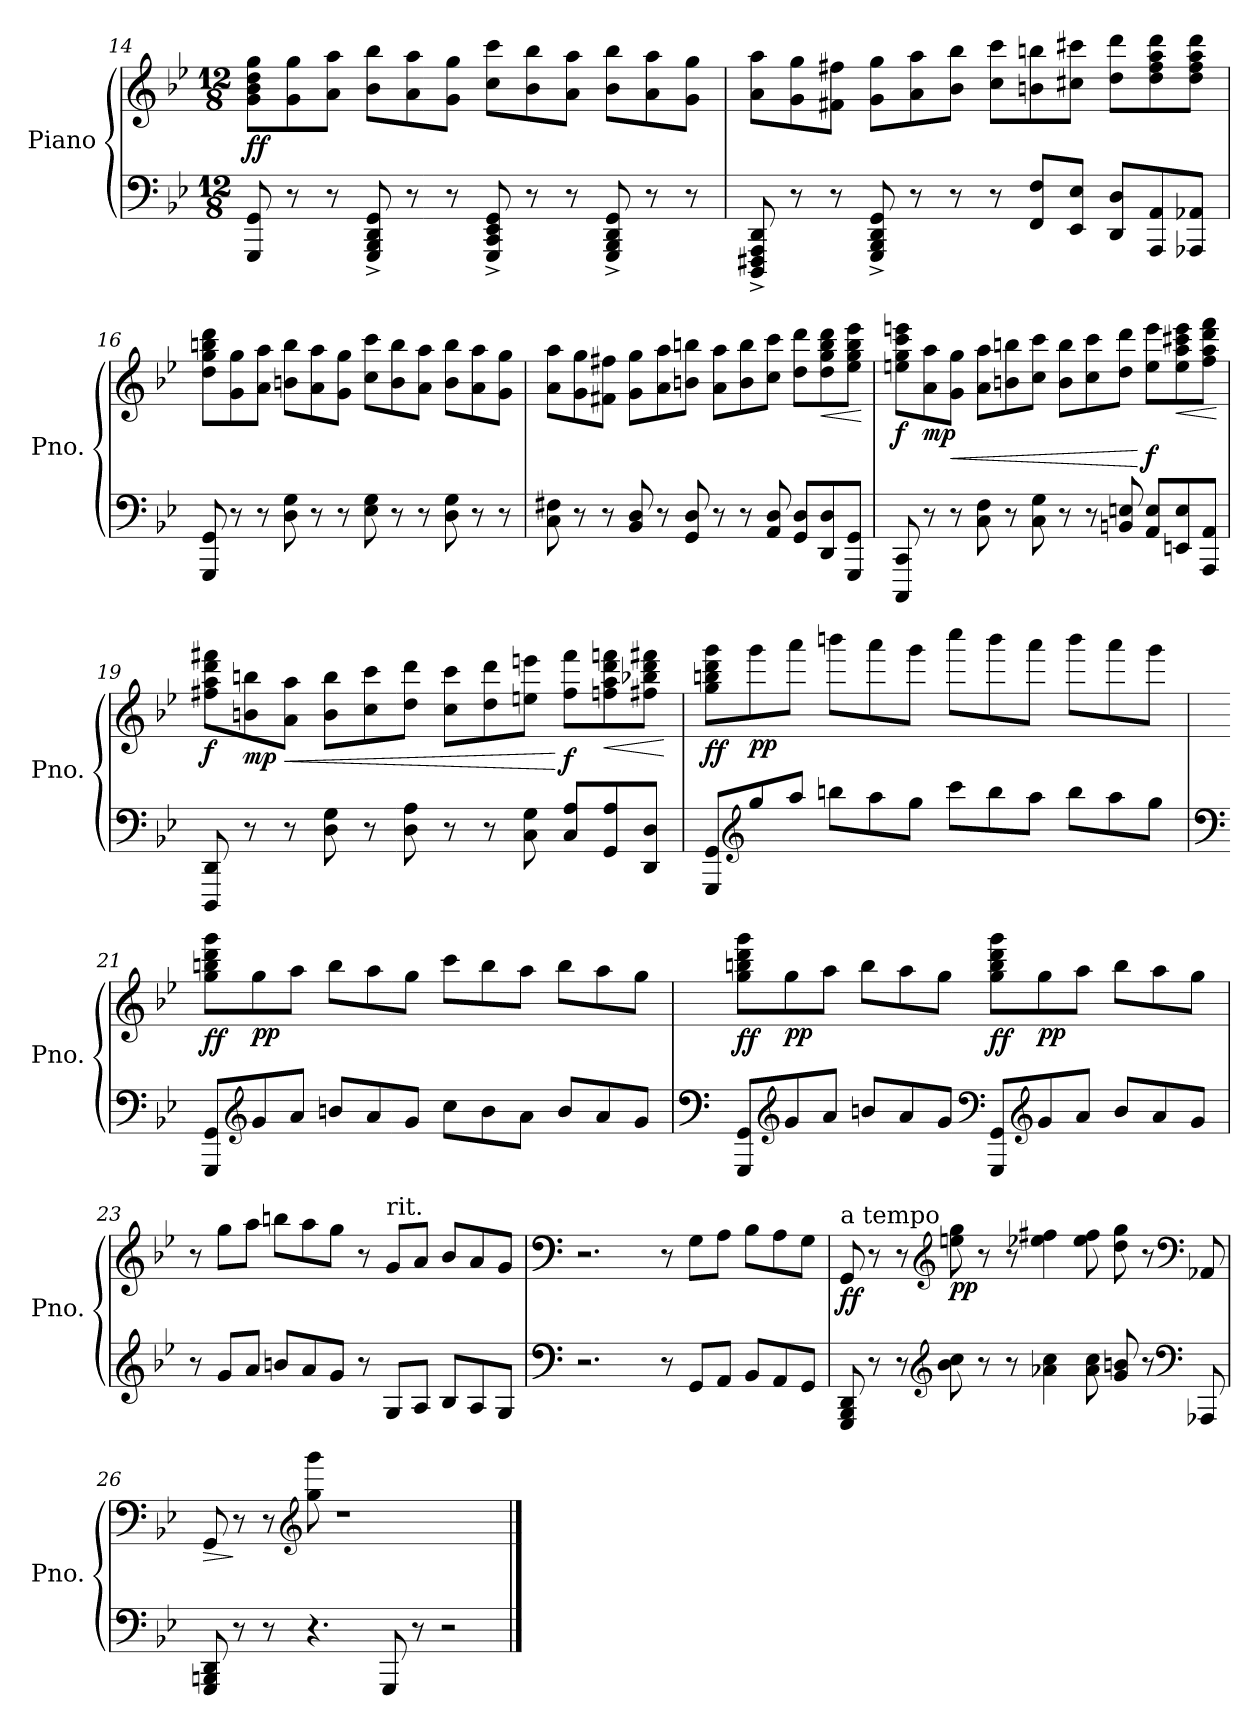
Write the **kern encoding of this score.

**kern	**kern	**dynam
*part1	*part1	*part1
*staff2	*staff1	*staff1/2
*I"Piano	*	*
*I'Pno.	*	*
*clefF4	*clefG2	*
*k[b-e-]	*k[b-e-]	*
*M12/8	*M12/8	*
=14	=14	=14
!	!	!LO:DY:b
8GGG/ 8GG/	8g\ 8b-\ 8dd\ 8gg\L	ff
8r	8g\ 8gg\	.
8r	8a\ 8aa\J	.
8GGG/^ 8BBB-/^ 8DD/^ 8GG/^	8b-\ 8bb-\L	.
8r	8a\ 8aa\	.
8r	8g\ 8gg\J	.
8GGG/^ 8CC/^ 8EE-/^ 8GG/^	8cc\ 8ccc\L	.
8r	8b-\ 8bb-\	.
8r	8a\ 8aa\J	.
8GGG/^ 8BBB-/^ 8DD/^ 8GG/^	8b-\ 8bb-\L	.
8r	8a\ 8aa\	.
8r	8g\ 8gg\J	.
!!LO:PB:g=z
=15	=15	=15
8DDD/^ 8FFF#X/^ 8AAA/^ 8DD/^	8a\ 8aa\L	.
8r	8g\ 8gg\	.
8r	8f#X\ 8ff#X\J	.
8GGG/^ 8BBB-/^ 8DD/^ 8GG/^	8g\ 8gg\L	.
8r	8a\ 8aa\	.
8r	8b-\ 8bb-\J	.
8r	8cc\ 8ccc\L	.
8FF/ 8F/L	8bn\ 8bbn\	.
8EE-/ 8E-/J	8cc#X\ 8ccc#X\J	.
8DD/ 8D/L	8dd\ 8ddd\L	.
8AAA/ 8AA/	8dd\ 8ff#\ 8aa\ 8ddd\	.
8AAA-X/ 8AA-X/J	8dd\ 8ff#\ 8aa\ 8ddd\J	.
=16	=16	=16
8GGG/ 8GG/	8dd\ 8gg\ 8bbn\ 8ddd\L	.
8r	8g\ 8gg\	.
8r	8a\ 8aa\J	.
8D\ 8G\	8bn\ 8bb\L	.
8r	8a\ 8aa\	.
8r	8g\ 8gg\J	.
8E-\ 8G\	8cc\ 8ccc\L	.
8r	8b\ 8bb\	.
8r	8a\ 8aa\J	.
8D\ 8G\	8b\ 8bb\L	.
8r	8a\ 8aa\	.
8r	8g\ 8gg\J	.
!!LO:LB:g=z
=17	=17	=17
8C\ 8F#X\	8a\ 8aa\L	.
8r	8g\ 8gg\	.
8r	8f#X\ 8ff#X\J	.
8BB-/ 8D/	8g\ 8gg\L	.
8r	8a\ 8aa\	.
8GG/ 8D/	8bn\ 8bbn\J	.
8r	8a\ 8aa\L	.
8r	8b\ 8bb\	.
8AA/ 8D/	8cc\ 8ccc\J	.
8GG/ 8D/L	8dd\ 8ddd\L	.
!	!	!LO:HP:b
8DD/ 8D/	8dd\ 8gg\ 8bb\ 8ddd\	<
8GGG/ 8GG/J	8ee-\ 8gg\ 8bb\ 8eee-\J	.
.	.	[
=18	=18	=18
!	!	!LO:DY:b
8CCC/ 8CC/	8een\ 8gg\ 8ccc\ 8eeen\L	f
!	!	!LO:DY:b
8r	8a\ 8aa\	mp
!	!	!LO:HP:b
8r	8g\ 8gg\J	<
8C\ 8F\	8a\ 8aa\L	.
8r	8bn\ 8bbn\	.
8C\ 8G\	8cc\ 8ccc\J	.
8r	8b\ 8bb\L	.
8r	8cc\ 8ccc\	.
8BBn/ 8En/	8dd\ 8ddd\J	.
!	!	!LO:DY:n=1:b
8AA/ 8E/L	8ee\ 8eee\L	[ f
!	!	!LO:HP:b
8EEn/ 8E/	8ee\ 8aa\ 8ccc#X\ 8eee\	<
8AAA/ 8AA/J	8ff\ 8aa\ 8ddd\ 8fff\J	.
.	.	[
!!LO:LB:g=z
=19	=19	=19
!	!	!LO:DY:b
8DDD/ 8DD/	8ff#X\ 8aa\ 8ddd\ 8fff#X\L	f
!	!	!LO:DY:b
8r	8bn\ 8bbn\	mp
!	!	!LO:HP:b
8r	8a\ 8aa\J	<
8D\ 8G\	8b\ 8bb\L	.
8r	8cc\ 8ccc\	.
8D\ 8A\	8dd\ 8ddd\J	.
8r	8cc\ 8ccc\L	.
8r	8dd\ 8ddd\	.
8C\ 8G\	8een\ 8eeen\J	.
!	!	!LO:DY:n=1:b
8C/ 8A/L	8ff#\ 8fff#\L	[ f
!	!	!LO:HP:b
8GG/ 8A/	8ffn\ 8aa\ 8ddd\ 8fffn\	<
8DD/ 8D/J	8ff#X\ 8bb-X\ 8ddd\ 8fff#X\J	.
.	.	[
=20	=20	=20
!	!	!LO:DY:b
8GGG/ 8GG/L	8gg\ 8bbn\ 8ddd\ 8ggg\L	ff
*clefG2	*	*
!	!	!LO:DY:b
8gg/	8ggg\	pp
8aa/J	8aaa\J	.
8bbn\L	8bbbn\L	.
8aa\	8aaa\	.
8gg\J	8ggg\J	.
8ccc\L	8cccc\L	.
8bb\	8bbb\	.
8aa\J	8aaa\J	.
8bb\L	8bbb\L	.
8aa\	8aaa\	.
8gg\J	8ggg\J	.
!!LO:LB:g=z
=21	=21	=21
*clefF4	*	*
!	!	!LO:DY:b
8GGG/ 8GG/L	8gg\ 8bbn\ 8ddd\ 8ggg\L	ff
*clefG2	*	*
!	!	!LO:DY:b
8g/	8gg\	pp
8a/J	8aa\J	.
8bn/L	8bb\L	.
8a/	8aa\	.
8g/J	8gg\J	.
8cc\L	8ccc\L	.
8b\	8bb\	.
8a\J	8aa\J	.
8b/L	8bb\L	.
8a/	8aa\	.
8g/J	8gg\J	.
=22	=22	=22
*clefF4	*	*
!	!	!LO:DY:b
8GGG/ 8GG/L	8gg\ 8bbn\ 8ddd\ 8ggg\L	ff
*clefG2	*	*
!	!	!LO:DY:b
8g/	8gg\	pp
8a/J	8aa\J	.
8bn/L	8bb\L	.
8a/	8aa\	.
8g/J	8gg\J	.
*clefF4	*	*
!	!	!LO:DY:b
8GGG/ 8GG/L	8gg\ 8bb\ 8ddd\ 8ggg\L	ff
*clefG2	*	*
!	!	!LO:DY:b
8g/	8gg\	pp
8a/J	8aa\J	.
8b/L	8bb\L	.
8a/	8aa\	.
8g/J	8gg\J	.
!!LO:LB:g=z
=23	=23	=23
8r	8r	.
8g/L	8gg\L	.
8a/J	8aa\J	.
8bn/L	8bbn\L	.
8a/	8aa\	.
8g/J	8gg\J	.
8r	8r	.
!	!LO:TX:a:t=rit.	!
8G/L	8g/L	.
8A/J	8a/J	.
8B-/L	8b-/L	.
8A/	8a/	.
8G/J	8g/J	.
=24	=24	=24
*clefF4	*clefF4	*
2.r	2.r	.
8r	8r	.
8GG/L	8G\L	.
8AA/J	8A\J	.
8BB-/L	8B-\L	.
8AA/	8A\	.
8GG/J	8G\J	.
=25	=25	=25
!	!LO:TX:a:t=a tempo	!
!	!	!LO:DY:b
8GGG/ 8BBB-/ 8DD/	8GG/	ff
8r	8r	.
8r	8r	.
*clefG2	*clefG2	*
!	!	!LO:DY:b
!	!	!LO:DY:n=1:b
8b-\ 8cc\	8een\ 8gg\	p p
8r	8r	.
8r	8r	.
4a-X\ 4cc\	4ee-X\ 4ff#X\	.
8a-\ 8cc\	8ee-\ 8ff#\	.
8g/ 8bn/	8dd\ 8gg\	.
8r	8r	.
*clefF4	*clefF4	*
8AAA-X/	8AA-X/	.
=26	=26	=26
!	!	!LO:HP:b
8GGG/ 8BBBn/ 8DD/	8GG/	>
8r	8r	]
8r	8r	.
*	*clefG2	*
4.r	8gg\ 8ggg\	.
.	1r	.
8GGG/	.	.
8r	.	.
2r	.	.
==	==	==
*-	*-	*-
